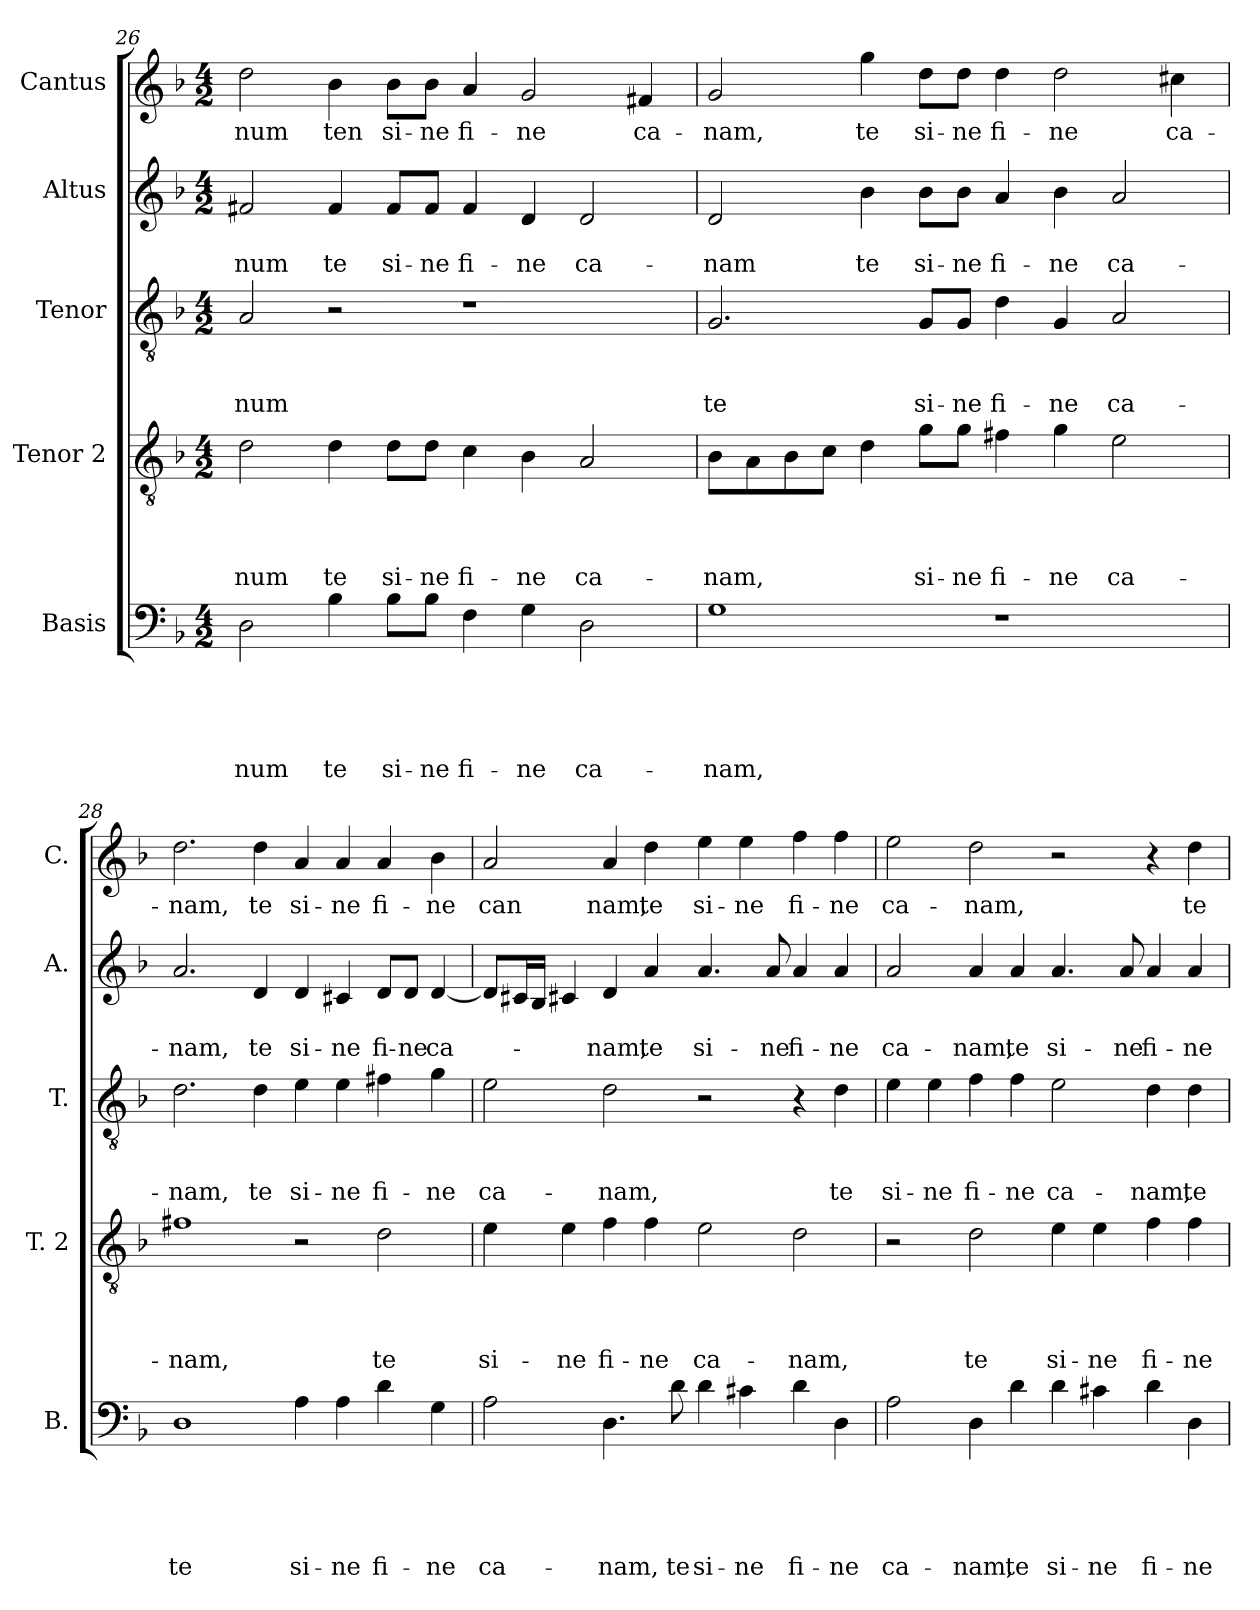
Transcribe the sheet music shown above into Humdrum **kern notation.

**kern	**text	**text	**text	**text	**text	**kern	**text	**text	**text	**text	**kern	**text	**text	**text	**kern	**text	**text	**kern	**text
*part5	*part5	*part5	*part5	*part5	*part5	*part4	*part4	*part4	*part4	*part4	*part3	*part3	*part3	*part3	*part2	*part2	*part2	*part1	*part1
*staff5	*staff5	*staff5	*staff5	*staff5	*staff5	*staff4	*staff4	*staff4	*staff4	*staff4	*staff3	*staff3	*staff3	*staff3	*staff2	*staff2	*staff2	*staff1	*staff1
*I"Basis	*	*	*	*	*	*I"Tenor 2	*	*	*	*	*I"Tenor	*	*	*	*I"Altus	*	*	*I"Cantus	*
*I'B.	*	*	*	*	*	*I'T. 2	*	*	*	*	*I'T.	*	*	*	*I'A.	*	*	*I'C.	*
*clefF4	*	*	*	*	*	*clefGv2	*	*	*	*	*clefGv2	*	*	*	*clefG2	*	*	*clefG2	*
*k[b-]	*	*	*	*	*	*k[b-]	*	*	*	*	*k[b-]	*	*	*	*k[b-]	*	*	*k[b-]	*
*F:	*	*	*	*	*	*F:	*	*	*	*	*F:	*	*	*	*F:	*	*	*F:	*
*M4/2	*	*	*	*	*	*M4/2	*	*	*	*	*M4/2	*	*	*	*M4/2	*	*	*M4/2	*
=26	=26	=26	=26	=26	=26	=26	=26	=26	=26	=26	=26	=26	=26	=26	=26	=26	=26	=26	=26
!	!	!	!	!	!LO:LY:b	!	!	!	!	!LO:LY:b	!	!	!	!LO:LY:b	!	!	!LO:LY:b	!	!LO:LY:b
2D\	.	.	.	.	-num	2d\	.	.	.	-num	2A/	.	.	-num	2f#X/	.	-num	2dd\	-num
!	!	!	!	!	!LO:LY:b	!	!	!	!	!LO:LY:b	!	!	!	!	!	!	!LO:LY:b	!	!LO:LY:b:rj
4B-\	.	.	.	.	te	4d\	.	.	.	te	2r	.	.	.	4f#/	.	te	4b-\	ten
!	!	!	!	!	!LO:LY:b	!	!	!	!	!LO:LY:b	!	!	!	!	!	!	!LO:LY:b	!	!LO:LY:b
8B-\L	.	.	.	.	si-	8d\L	.	.	.	si-	.	.	.	.	8f#/L	.	si-	8b-\L	si-
!	!	!	!	!	!LO:LY:b	!	!	!	!	!LO:LY:b	!	!	!	!	!	!	!LO:LY:b	!	!LO:LY:b
8B-\J	.	.	.	.	-ne	8d\J	.	.	.	-ne	.	.	.	.	8f#/J	.	-ne	8b-\J	-ne
!	!	!	!	!	!LO:LY:b	!	!	!	!	!LO:LY:b	!	!	!	!	!	!	!LO:LY:b	!	!LO:LY:b
4F\	.	.	.	.	fi-	4c\	.	.	.	fi-	1r	.	.	.	4f#/	.	fi-	4a/	fi-
!	!	!	!	!	!LO:LY:b	!	!	!	!	!LO:LY:b	!	!	!	!	!	!	!LO:LY:b	!	!LO:LY:b
4G\	.	.	.	.	-ne	4B-\	.	.	.	-ne	.	.	.	.	4d/	.	-ne	2g/	-ne
!	!	!	!	!	!LO:LY:b	!	!	!	!	!LO:LY:b	!	!	!	!	!	!	!LO:LY:b	!	!
2D\	.	.	.	.	ca-	2A/	.	.	.	ca-	.	.	.	.	2d/	.	ca-	.	.
!	!	!	!	!	!	!	!	!	!	!	!	!	!	!	!	!	!	!	!LO:LY:b
.	.	.	.	.	.	.	.	.	.	.	.	.	.	.	.	.	.	4f#X/	ca-
=27	=27	=27	=27	=27	=27	=27	=27	=27	=27	=27	=27	=27	=27	=27	=27	=27	=27	=27	=27
!	!	!	!	!	!LO:LY:b	!	!	!	!	!LO:LY:b	!	!	!	!LO:LY:b	!	!	!LO:LY:b	!	!LO:LY:b
1G	.	.	.	.	-nam,	8B-\L	.	.	.	-nam,	2.G/	.	.	te	2d/	.	-nam	2g/	-nam,
.	.	.	.	.	.	8A\	.	.	.	.	.	.	.	.	.	.	.	.	.
.	.	.	.	.	.	8B-\	.	.	.	.	.	.	.	.	.	.	.	.	.
.	.	.	.	.	.	8c\J	.	.	.	.	.	.	.	.	.	.	.	.	.
!	!	!	!	!	!	!	!	!	!	!	!	!	!	!	!	!	!LO:LY:b	!	!LO:LY:b
.	.	.	.	.	.	4d\	.	.	.	.	.	.	.	.	4b-\	.	te	4gg\	te
!	!	!	!	!	!	!	!	!	!	!LO:LY:b	!	!	!	!LO:LY:b	!	!	!LO:LY:b	!	!LO:LY:b
.	.	.	.	.	.	8g\L	.	.	.	si-	8G/L	.	.	si-	8b-\L	.	si-	8dd\L	si-
!	!	!	!	!	!	!	!	!	!	!LO:LY:b	!	!	!	!LO:LY:b	!	!	!LO:LY:b	!	!LO:LY:b
.	.	.	.	.	.	8g\J	.	.	.	-ne	8G/J	.	.	-ne	8b-\J	.	-ne	8dd\J	-ne
!	!	!	!	!	!	!	!	!	!	!LO:LY:b	!	!	!	!LO:LY:b	!	!	!LO:LY:b	!	!LO:LY:b
1r	.	.	.	.	.	4f#X\	.	.	.	fi-	4d\	.	.	fi-	4a/	.	fi-	4dd\	fi-
!	!	!	!	!	!	!	!	!	!	!LO:LY:b	!	!	!	!LO:LY:b	!	!	!LO:LY:b	!	!LO:LY:b
.	.	.	.	.	.	4g\	.	.	.	-ne	4G/	.	.	-ne	4b-\	.	-ne	2dd\	-ne
!	!	!	!	!	!	!	!	!	!	!LO:LY:b	!	!	!	!LO:LY:b	!	!	!LO:LY:b	!	!
.	.	.	.	.	.	2e\	.	.	.	ca-	2A/	.	.	ca-	2a/	.	ca-	.	.
!	!	!	!	!	!	!	!	!	!	!	!	!	!	!	!	!	!	!	!LO:LY:b
.	.	.	.	.	.	.	.	.	.	.	.	.	.	.	.	.	.	4cc#X\	ca-
!!LO:PB:g=z
=28	=28	=28	=28	=28	=28	=28	=28	=28	=28	=28	=28	=28	=28	=28	=28	=28	=28	=28	=28
!	!	!	!	!	!LO:LY:b	!	!	!	!	!LO:LY:b	!	!	!	!LO:LY:b	!	!	!LO:LY:b	!	!LO:LY:b
1D	.	.	.	.	te	1f#X	.	.	.	-nam,	2.d\	.	.	-nam,	2.a/	.	-nam,	2.dd\	-nam,
!	!	!	!	!	!	!	!	!	!	!	!	!	!	!LO:LY:b	!	!	!LO:LY:b	!	!LO:LY:b
.	.	.	.	.	.	.	.	.	.	.	4d\	.	.	te	4d/	.	te	4dd\	te
!	!	!	!	!	!LO:LY:b	!	!	!	!	!	!	!	!	!LO:LY:b	!	!	!LO:LY:b	!	!LO:LY:b
4A\	.	.	.	.	si-	2r	.	.	.	.	4e\	.	.	si-	4d/	.	si-	4a/	si-
!	!	!	!	!	!LO:LY:b	!	!	!	!	!	!	!	!	!LO:LY:b	!	!	!LO:LY:b	!	!LO:LY:b
4A\	.	.	.	.	-ne	.	.	.	.	.	4e\	.	.	-ne	4c#X/	.	-ne	4a/	-ne
!	!	!	!	!	!LO:LY:b	!	!	!	!	!LO:LY:b	!	!	!	!LO:LY:b	!	!	!LO:LY:b	!	!LO:LY:b
4d\	.	.	.	.	fi-	2d\	.	.	.	te	4f#X\	.	.	fi-	8d/L	.	fi-	4a/	fi-
!	!	!	!	!	!	!	!	!	!	!	!	!	!	!	!	!	!LO:LY:b	!	!
.	.	.	.	.	.	.	.	.	.	.	.	.	.	.	8d/J	.	-ne	.	.
!	!	!	!	!	!LO:LY:b	!	!	!	!	!	!	!	!	!LO:LY:b	!	!	!LO:LY:b	!	!LO:LY:b
4G\	.	.	.	.	-ne	.	.	.	.	.	4g\	.	.	-ne	[<4d/	.	ca-	4b-\	-ne
=29	=29	=29	=29	=29	=29	=29	=29	=29	=29	=29	=29	=29	=29	=29	=29	=29	=29	=29	=29
!	!	!	!	!	!LO:LY:b	!	!	!	!	!LO:LY:b	!	!	!	!LO:LY:b	!	!	!	!	!LO:LY:b
2A\	.	.	.	.	ca-	4e\	.	.	.	si-	2e\	.	.	ca-	8d/L]	.	.	2a/	ca­n
.	.	.	.	.	.	.	.	.	.	.	.	.	.	.	16c#X/L	.	.	.	.
.	.	.	.	.	.	.	.	.	.	.	.	.	.	.	16B-/JJ	.	.	.	.
!	!	!	!	!	!	!	!	!	!	!LO:LY:b	!	!	!	!	!	!	!	!	!
.	.	.	.	.	.	4e\	.	.	.	-ne	.	.	.	.	4c#X/	.	.	.	.
!	!	!	!	!	!LO:LY:b	!	!	!	!	!LO:LY:b	!	!	!	!LO:LY:b	!	!	!LO:LY:b	!	!LO:LY:b
4.D\	.	.	.	.	-nam,	4f\	.	.	.	fi-	2d\	.	.	-nam,	4d/	.	-nam,	4a/	nam,
!	!	!	!	!	!	!	!	!	!	!LO:LY:b	!	!	!	!	!	!	!LO:LY:b	!	!LO:LY:b
.	.	.	.	.	.	4f\	.	.	.	-ne	.	.	.	.	4a/	.	te	4dd\	te
!	!	!	!	!	!LO:LY:b	!	!	!	!	!	!	!	!	!	!	!	!	!	!
8d\	.	.	.	.	te	.	.	.	.	.	.	.	.	.	.	.	.	.	.
!	!	!	!	!	!LO:LY:b	!	!	!	!	!LO:LY:b	!	!	!	!	!	!	!LO:LY:b	!	!LO:LY:b
4d\	.	.	.	.	si-	2e\	.	.	.	ca-	2r	.	.	.	4.a/	.	si-	4ee\	si-
!	!	!	!	!	!LO:LY:b	!	!	!	!	!	!	!	!	!	!	!	!	!	!LO:LY:b
4c#X\	.	.	.	.	-ne	.	.	.	.	.	.	.	.	.	.	.	.	4ee\	-ne
!	!	!	!	!	!	!	!	!	!	!	!	!	!	!	!	!	!LO:LY:b	!	!
.	.	.	.	.	.	.	.	.	.	.	.	.	.	.	8a/	.	-ne	.	.
!	!	!	!	!	!LO:LY:b	!	!	!	!	!LO:LY:b	!	!	!	!	!	!	!LO:LY:b	!	!LO:LY:b
4d\	.	.	.	.	fi-	2d\	.	.	.	-nam,	4r	.	.	.	4a/	.	fi-	4ff\	fi-
!	!	!	!	!	!LO:LY:b	!	!	!	!	!	!	!	!	!LO:LY:b	!	!	!LO:LY:b	!	!LO:LY:b
4D\	.	.	.	.	-ne	.	.	.	.	.	4d\	.	.	te	4a/	.	-ne	4ff\	-ne
=30	=30	=30	=30	=30	=30	=30	=30	=30	=30	=30	=30	=30	=30	=30	=30	=30	=30	=30	=30
!	!	!	!	!	!LO:LY:b	!	!	!	!	!	!	!	!	!LO:LY:b	!	!	!LO:LY:b	!	!LO:LY:b
2A\	.	.	.	.	ca-	2r	.	.	.	.	4e\	.	.	si-	2a/	.	ca-	2ee\	ca-
!	!	!	!	!	!	!	!	!	!	!	!	!	!	!LO:LY:b	!	!	!	!	!
.	.	.	.	.	.	.	.	.	.	.	4e\	.	.	-ne	.	.	.	.	.
!	!	!	!	!	!LO:LY:b	!	!	!	!	!LO:LY:b	!	!	!	!LO:LY:b	!	!	!LO:LY:b	!	!LO:LY:b
4D\	.	.	.	.	-nam,	2d\	.	.	.	te	4f\	.	.	fi-	4a/	.	-nam,	2dd\	-nam,
!	!	!	!	!	!LO:LY:b	!	!	!	!	!	!	!	!	!LO:LY:b	!	!	!LO:LY:b	!	!
4d\	.	.	.	.	te	.	.	.	.	.	4f\	.	.	-ne	4a/	.	te	.	.
!	!	!	!	!	!LO:LY:b	!	!	!	!	!LO:LY:b	!	!	!	!LO:LY:b	!	!	!LO:LY:b	!	!
4d\	.	.	.	.	si-	4e\	.	.	.	si-	2e\	.	.	ca-	4.a/	.	si-	2r	.
!	!	!	!	!	!LO:LY:b	!	!	!	!	!LO:LY:b	!	!	!	!	!	!	!	!	!
4c#X\	.	.	.	.	-ne	4e\	.	.	.	-ne	.	.	.	.	.	.	.	.	.
!	!	!	!	!	!	!	!	!	!	!	!	!	!	!	!	!	!LO:LY:b	!	!
.	.	.	.	.	.	.	.	.	.	.	.	.	.	.	8a/	.	-ne	.	.
!	!	!	!	!	!LO:LY:b	!	!	!	!	!LO:LY:b	!	!	!	!LO:LY:b	!	!	!LO:LY:b	!	!
4d\	.	.	.	.	fi-	4f\	.	.	.	fi-	4d\	.	.	-nam,	4a/	.	fi-	4r	.
!	!	!	!	!	!LO:LY:b	!	!	!	!	!LO:LY:b	!	!	!	!LO:LY:b	!	!	!LO:LY:b	!	!LO:LY:b
4D\	.	.	.	.	-ne	4f\	.	.	.	-ne	4d\	.	.	te	4a/	.	-ne	4dd\	te
=	=	=	=	=	=	=	=	=	=	=	=	=	=	=	=	=	=	=	=
*-	*-	*-	*-	*-	*-	*-	*-	*-	*-	*-	*-	*-	*-	*-	*-	*-	*-	*-	*-
